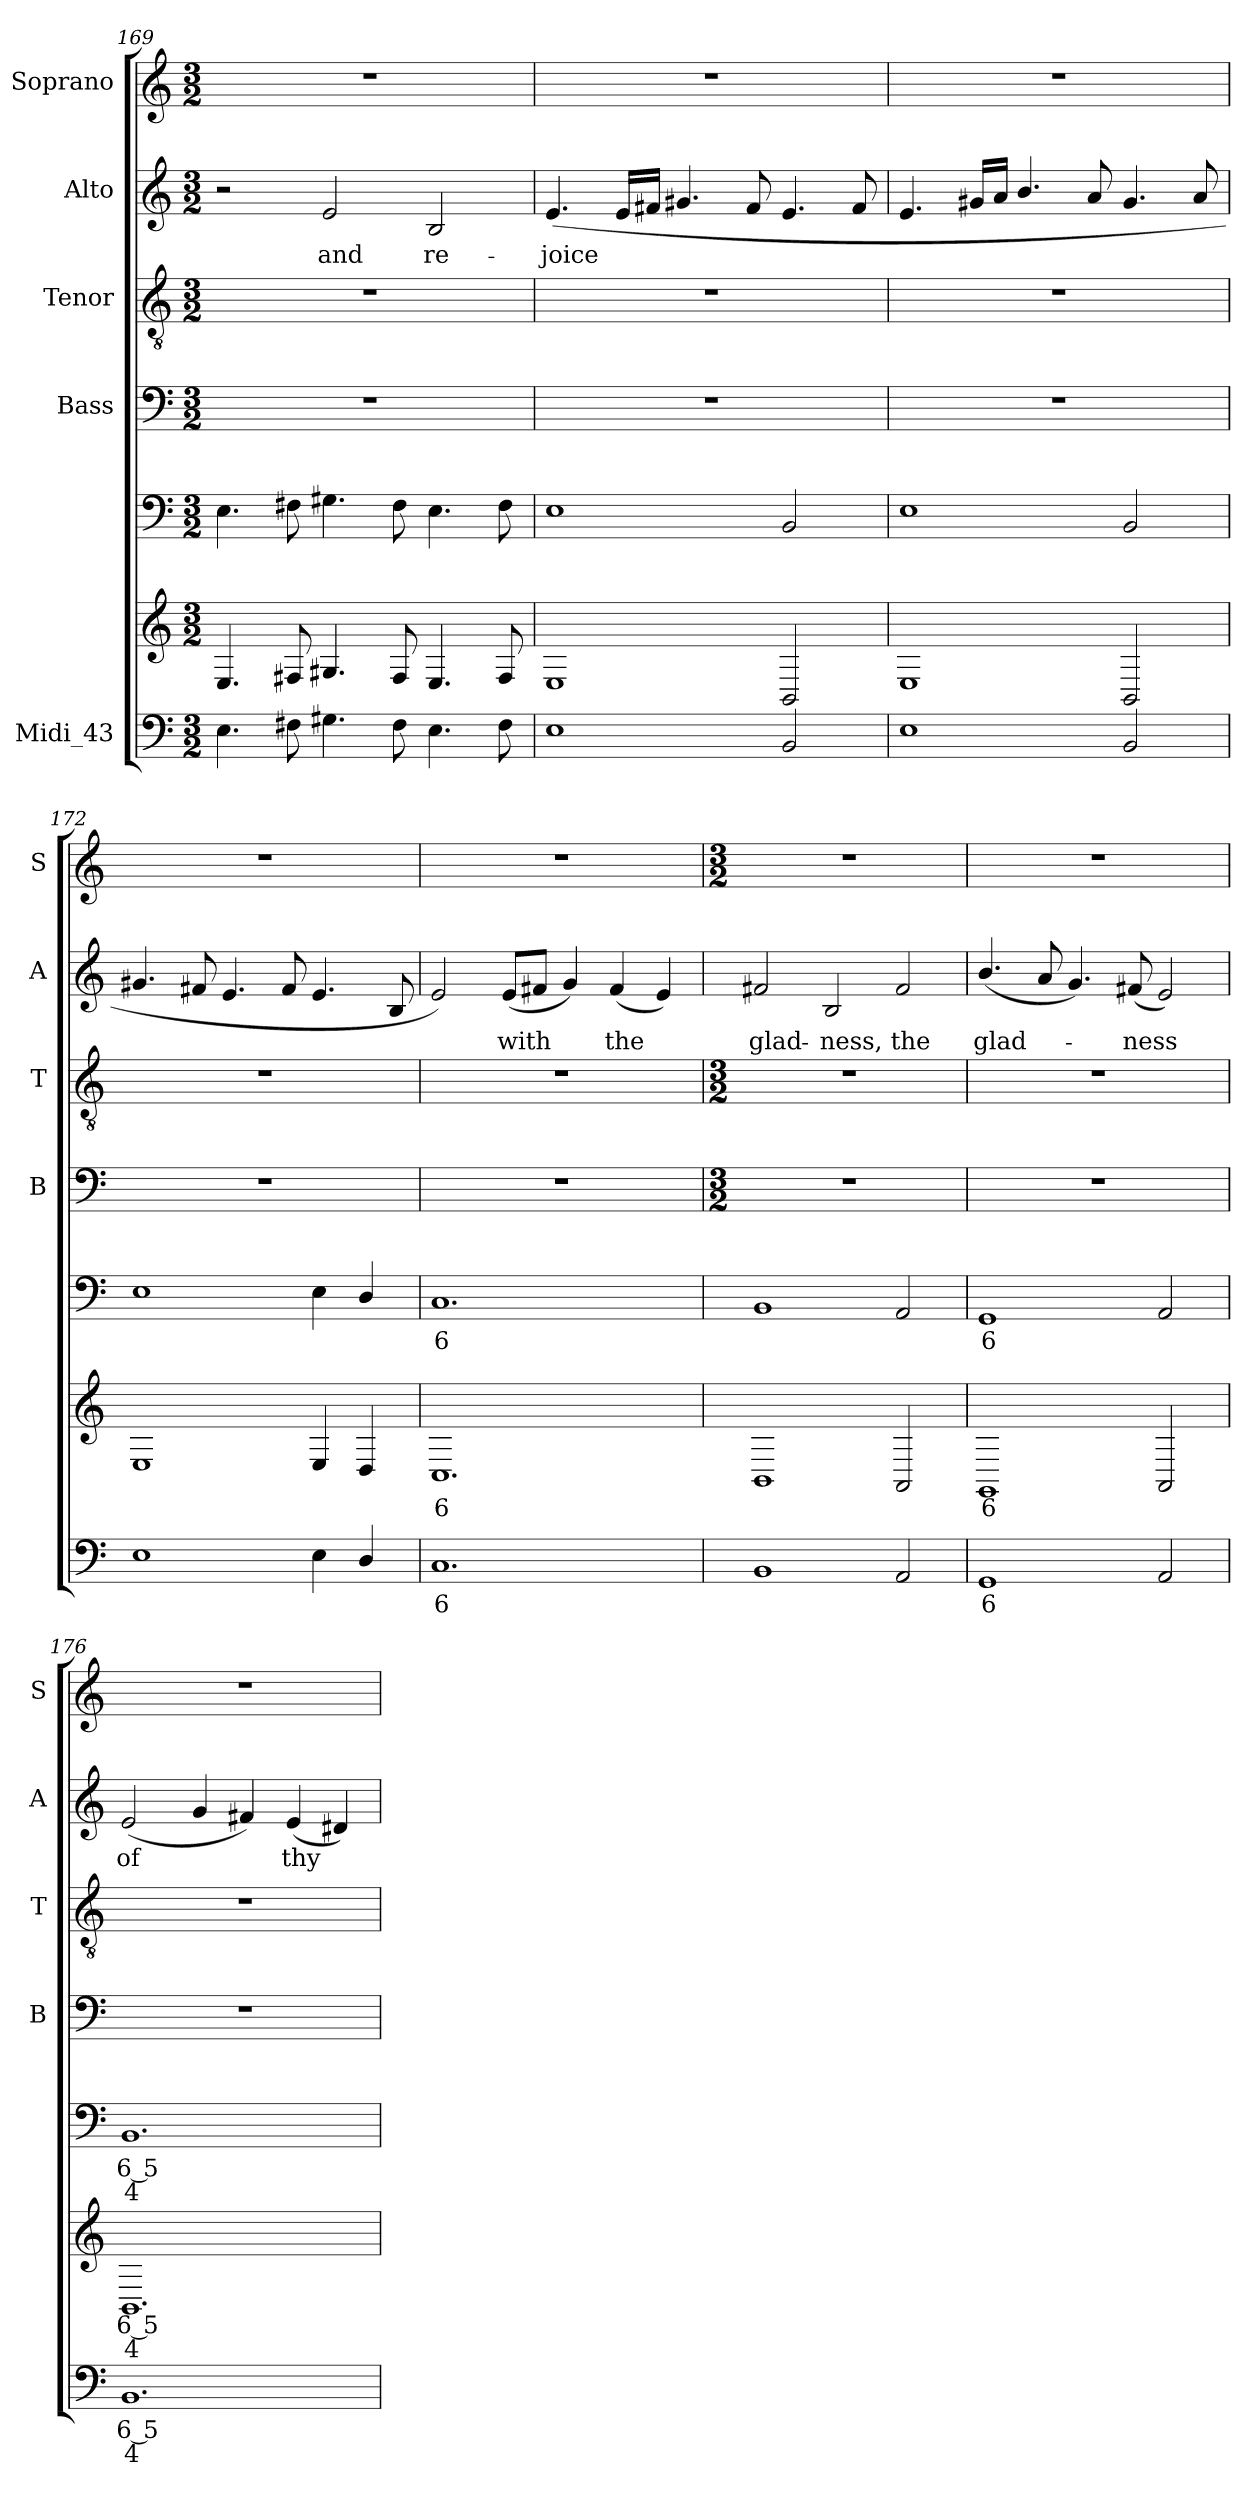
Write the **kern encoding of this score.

**kern	**text	**text	**kern	**text	**text	**kern	**text	**text	**kern	**kern	**kern	**text	**kern
*part5	*part5	*part5	*part5	*part5	*part5	*part5	*part5	*part5	*part4	*part3	*part2	*part2	*part1
*staff7	*staff7	*staff7	*staff6	*staff6	*staff6	*staff5	*staff5	*staff5	*staff4	*staff3	*staff2	*staff2	*staff1
*I"Midi_43	*	*	*	*	*	*	*	*	*I"Bass	*I"Tenor	*I"Alto	*	*I"Soprano
*	*	*	*	*	*	*	*	*	*I'B	*I'T	*I'A	*	*I'S
*clefF4	*	*	*clefG2	*	*	*clefF4	*	*	*clefF4	*clefGv2	*clefG2	*	*clefG2
*k[]	*	*	*k[]	*	*	*k[]	*	*	*k[]	*k[]	*k[]	*	*k[]
*C:	*	*	*C:	*	*	*C:	*	*	*C:	*C:	*C:	*	*C:
*M3/2	*	*	*M3/2	*	*	*M3/2	*	*	*M3/2	*M3/2	*M3/2	*	*M3/2
=169	=169	=169	=169	=169	=169	=169	=169	=169	=169	=169	=169	=169	=169
4.E	.	.	4.E	.	.	4.E	.	.	1.r	1.r	2r	.	1.r
8F#	.	.	8F#	.	.	8F#	.	.	.	.	.	.	.
!	!	!	!	!	!	!	!	!	!	!	!	!LO:LY:b	!
4.G#X	.	.	4.G#X	.	.	4.G#X	.	.	.	.	2e	and	.
8F#	.	.	8F#	.	.	8F#	.	.	.	.	.	.	.
!	!	!	!	!	!	!	!	!	!	!	!	!LO:LY:b	!
4.E	.	.	4.E	.	.	4.E	.	.	.	.	2B	re-	.
8F#	.	.	8F#	.	.	8F#	.	.	.	.	.	.	.
=170	=170	=170	=170	=170	=170	=170	=170	=170	=170	=170	=170	=170	=170
!	!	!	!	!	!	!	!	!	!	!	!	!LO:LY:b	!
1E	.	.	1E	.	.	1E	.	.	1.r	1.r	(<4.e	-joice	1.r
.	.	.	.	.	.	.	.	.	.	.	16eLL	.	.
.	.	.	.	.	.	.	.	.	.	.	16f#XJJ	.	.
.	.	.	.	.	.	.	.	.	.	.	4.g#X	.	.
.	.	.	.	.	.	.	.	.	.	.	8f#	.	.
2BB	.	.	2BB	.	.	2BB	.	.	.	.	4.e	.	.
.	.	.	.	.	.	.	.	.	.	.	8f#	.	.
=171	=171	=171	=171	=171	=171	=171	=171	=171	=171	=171	=171	=171	=171
1E	.	.	1E	.	.	1E	.	.	1.r	1.r	4.e	.	1.r
.	.	.	.	.	.	.	.	.	.	.	16g#XLL	.	.
.	.	.	.	.	.	.	.	.	.	.	16aJJ	.	.
.	.	.	.	.	.	.	.	.	.	.	4.b/	.	.
.	.	.	.	.	.	.	.	.	.	.	8a	.	.
2BB	.	.	2BB	.	.	2BB	.	.	.	.	4.g#	.	.
.	.	.	.	.	.	.	.	.	.	.	8a	.	.
=172	=172	=172	=172	=172	=172	=172	=172	=172	=172	=172	=172	=172	=172
1E	.	.	1E	.	.	1E	.	.	1.r	1.r	4.g#X	.	1.r
.	.	.	.	.	.	.	.	.	.	.	8f#X	.	.
.	.	.	.	.	.	.	.	.	.	.	4.e	.	.
.	.	.	.	.	.	.	.	.	.	.	8f#	.	.
4E	.	.	4E	.	.	4E	.	.	.	.	4.e	.	.
4D/	.	.	4D/	.	.	4D/	.	.	.	.	.	.	.
.	.	.	.	.	.	.	.	.	.	.	8B	.	.
=173	=173	=173	=173	=173	=173	=173	=173	=173	=173	=173	=173	=173	=173
!	!LO:LY:b	!	!	!LO:LY:b	!	!	!LO:LY:b	!	!	!	!	!	!
1.C	6	.	1.C	6	.	1.C	6	.	1.r	1.r	2e)	.	1.r
!	!	!	!	!	!	!	!	!	!	!	!	!LO:LY:b	!
.	.	.	.	.	.	.	.	.	.	.	(<8eL	with	.
.	.	.	.	.	.	.	.	.	.	.	8f#XJ	.	.
.	.	.	.	.	.	.	.	.	.	.	4g)	.	.
!	!	!	!	!	!	!	!	!	!	!	!	!LO:LY:b	!
.	.	.	.	.	.	.	.	.	.	.	(<4f#	the	.
.	.	.	.	.	.	.	.	.	.	.	4e)	.	.
!!LO:LB:g=z
=174	=174	=174	=174	=174	=174	=174	=174	=174	=174	=174	=174	=174	=174
*	*	*	*	*	*	*	*	*	*M3/2	*M3/2	*	*	*M3/2
!	!	!	!	!	!	!	!	!	!	!	!	!LO:LY:b	!
1BB	.	.	1BB	.	.	1BB	.	.	1.r	1.r	2f#X	glad-	1.r
!	!	!	!	!	!	!	!	!	!	!	!	!LO:LY:b	!
.	.	.	.	.	.	.	.	.	.	.	2B	-ness,	.
!	!	!	!	!	!	!	!	!	!	!	!	!LO:LY:b	!
2AA	.	.	2AA	.	.	2AA	.	.	.	.	2f#	the	.
=175	=175	=175	=175	=175	=175	=175	=175	=175	=175	=175	=175	=175	=175
!	!LO:LY:b	!	!	!LO:LY:b	!	!	!LO:LY:b	!	!	!	!	!LO:LY:b	!
1GG	6	.	1GG	6	.	1GG	6	.	1.r	1.r	(<4.b/	glad-	1.r
.	.	.	.	.	.	.	.	.	.	.	8a	.	.
.	.	.	.	.	.	.	.	.	.	.	4.g)	.	.
!	!	!	!	!	!	!	!	!	!	!	!	!LO:LY:b	!
.	.	.	.	.	.	.	.	.	.	.	(<8f#XL	ness	.
2AA	.	.	2AA	.	.	2AA	.	.	.	.	2e)	.	.
=176	=176	=176	=176	=176	=176	=176	=176	=176	=176	=176	=176	=176	=176
!	!LO:LY:b	!LO:LY:b	!	!LO:LY:b	!LO:LY:b	!	!LO:LY:b	!LO:LY:b	!	!	!	!LO:LY:b	!
1.BB	6 5	4	1.BB	6 5	4	1.BB	6 5	4	1.r	1.r	(<2e	of	1.r
.	.	.	.	.	.	.	.	.	.	.	4g	.	.
.	.	.	.	.	.	.	.	.	.	.	4f#X)	.	.
!	!	!	!	!	!	!	!	!	!	!	!	!LO:LY:b	!
.	.	.	.	.	.	.	.	.	.	.	(<4e	thy	.
.	.	.	.	.	.	.	.	.	.	.	4d#X)	.	.
=	=	=	=	=	=	=	=	=	=	=	=	=	=
*-	*-	*-	*-	*-	*-	*-	*-	*-	*-	*-	*-	*-	*-
